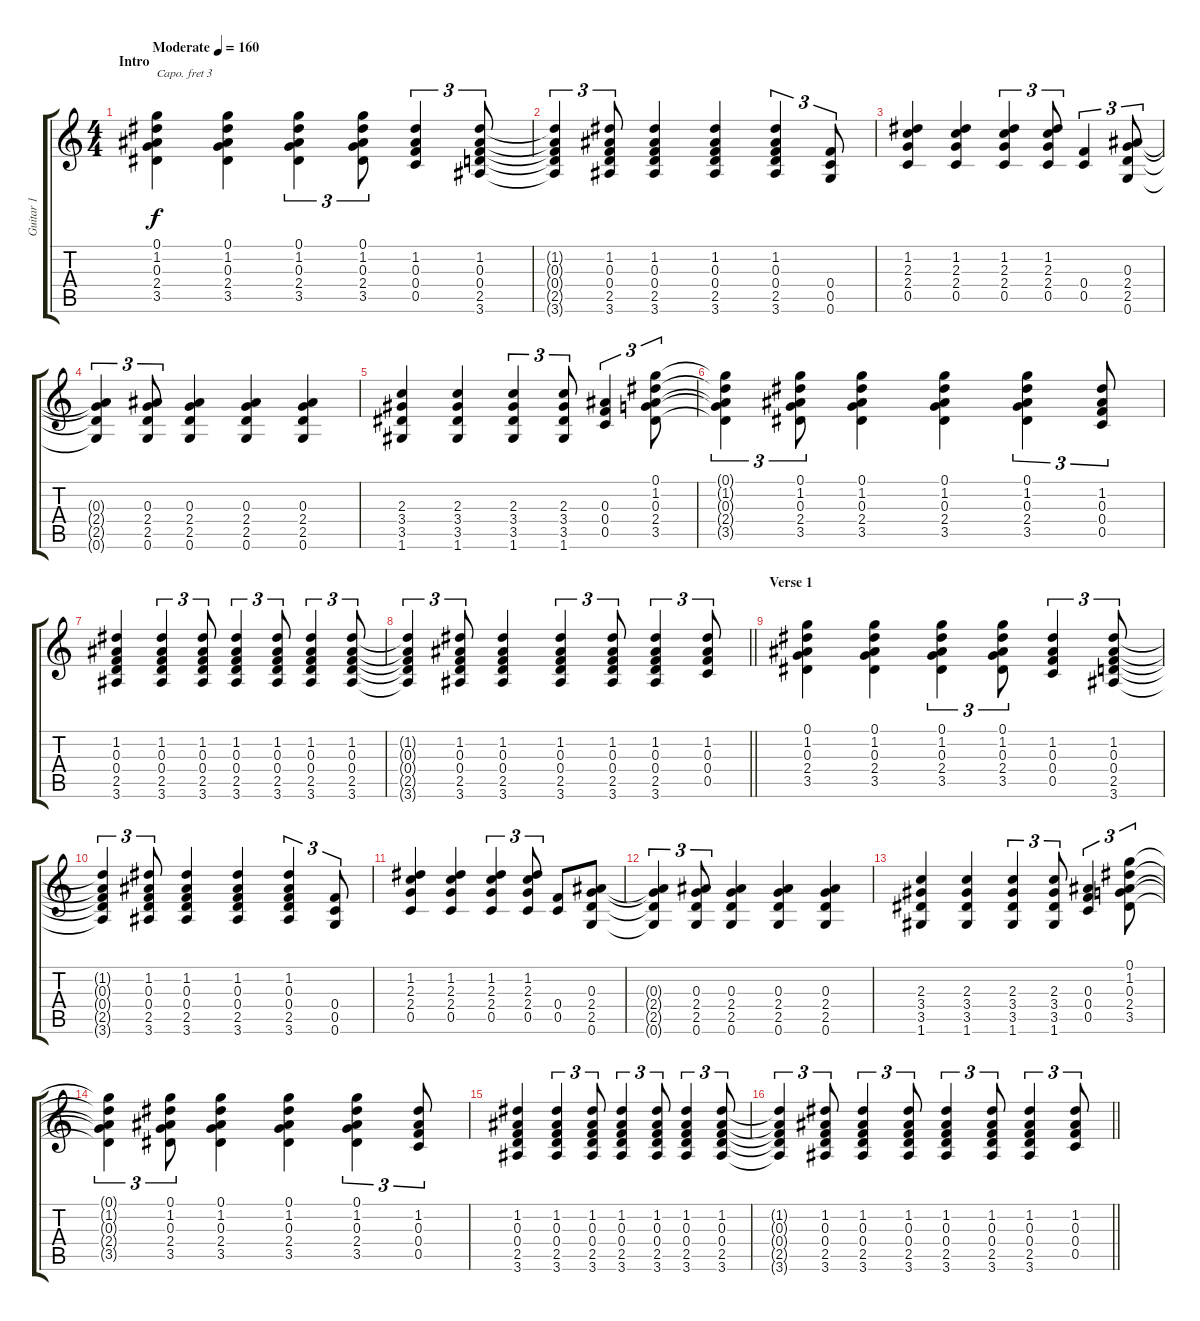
\track ("Guitar 1" "Guitar 1") {instrument acousticguitarsteel}
\staff {score tabs}
\capo 3
\tuning (E4 B3 G3 D3 A2 E2) {hide}
\ts (4 4)
\section ("" "Intro")
\tempo (160 "Moderate")
\clef g2
\ks c
(0.1 1.2 0.3 2.4 3.5).4{dy f instrument acousticguitarsteel} (0.1 1.2 0.3 2.4 3.5).4 (0.1 1.2 0.3 2.4 3.5).4{tu (3 2)} (0.1 1.2 0.3 2.4 3.5).8{tu (3 2)} (1.2 0.3 0.4 0.5).4{tu (3 2)} (1.2 0.3 0.4 2.5 3.6).8{tu (3 2)} |
(1.2{t} 0.3{t} 0.4{t} 2.5{t} 3.6{t}).4{tu (3 2)} (1.2 0.3 0.4 2.5 3.6).8{tu (3 2)} (1.2 0.3 0.4 2.5 3.6).4 (1.2 0.3 0.4 2.5 3.6).4 (1.2 0.3 0.4 2.5 3.6).4{tu (3 2)} (0.4 0.5 0.6).8{tu (3 2)} |
(1.2 2.3 2.4 0.5).4 (1.2 2.3 2.4 0.5).4 (1.2 2.3 2.4 0.5).4{tu (3 2)} (1.2 2.3 2.4 0.5).8{tu (3 2)} (0.4 0.5).4{tu (3 2)} (0.3 2.4 2.5 0.6).8{tu (3 2)} |
(0.3{t} 2.4{t} 2.5{t} 0.6{t}).4{tu (3 2)} (0.3 2.4 2.5 0.6).8{tu (3 2)} (0.3 2.4 2.5 0.6).4 (0.3 2.4 2.5 0.6).4 (0.3 2.4 2.5 0.6).4 |
(2.3 3.4 3.5 1.6).4 (2.3 3.4 3.5 1.6).4 (2.3 3.4 3.5 1.6).4{tu (3 2)} (2.3 3.4 3.5 1.6).8{tu (3 2)} (0.3 0.4 0.5).4{tu (3 2)} (0.1 1.2 0.3 2.4 3.5).8{tu (3 2)} |
(0.1{t} 1.2{t} 0.3{t} 2.4{t} 3.5{t}).4{tu (3 2)} (0.1 1.2 0.3 2.4 3.5).8{tu (3 2)} (0.1 1.2 0.3 2.4 3.5).4 (0.1 1.2 0.3 2.4 3.5).4 (0.1 1.2 0.3 2.4 3.5).4{tu (3 2)} (1.2 0.3 0.4 0.5).8{tu (3 2)} |
(1.2 0.3 0.4 2.5 3.6).4 (1.2 0.3 0.4 2.5 3.6).4{tu (3 2)} (1.2 0.3 0.4 2.5 3.6).8{tu (3 2)} (1.2 0.3 0.4 2.5 3.6).4{tu (3 2)} (1.2 0.3 0.4 2.5 3.6).8{tu (3 2)} (1.2 0.3 0.4 2.5 3.6).4{tu (3 2)} (1.2 0.3 0.4 2.5 3.6).8{tu (3 2)} |
\barLineRight lightlight
(1.2{t} 0.3{t} 0.4{t} 2.5{t} 3.6{t}).4{tu (3 2)} (1.2 0.3 0.4 2.5 3.6).8{tu (3 2)} (1.2 0.3 0.4 2.5 3.6).4 (1.2 0.3 0.4 2.5 3.6).4{tu (3 2)} (1.2 0.3 0.4 2.5 3.6).8{tu (3 2)} (1.2 0.3 0.4 2.5 3.6).4{tu (3 2)} (1.2 0.3 0.4 0.5).8{tu (3 2)} |
\section ("" "Verse 1")
(0.1 1.2 0.3 2.4 3.5).4 (0.1 1.2 0.3 2.4 3.5).4 (0.1 1.2 0.3 2.4 3.5).4{tu (3 2)} (0.1 1.2 0.3 2.4 3.5).8{tu (3 2)} (1.2 0.3 0.4 0.5).4{tu (3 2)} (1.2 0.3 0.4 2.5 3.6).8{tu (3 2)} |
(1.2{t} 0.3{t} 0.4{t} 2.5{t} 3.6{t}).4{tu (3 2)} (1.2 0.3 0.4 2.5 3.6).8{tu (3 2)} (1.2 0.3 0.4 2.5 3.6).4 (1.2 0.3 0.4 2.5 3.6).4 (1.2 0.3 0.4 2.5 3.6).4{tu (3 2)} (0.4 0.5 0.6).8{tu (3 2)} |
(1.2 2.3 2.4 0.5).4 (1.2 2.3 2.4 0.5).4 (1.2 2.3 2.4 0.5).4{tu (3 2)} (1.2 2.3 2.4 0.5).8{tu (3 2)} (0.4 0.5).8 (0.3 2.4 2.5 0.6).8 |
(0.3{t} 2.4{t} 2.5{t} 0.6{t}).4{tu (3 2)} (0.3 2.4 2.5 0.6).8{tu (3 2)} (0.3 2.4 2.5 0.6).4 (0.3 2.4 2.5 0.6).4 (0.3 2.4 2.5 0.6).4 |
(2.3 3.4 3.5 1.6).4 (2.3 3.4 3.5 1.6).4 (2.3 3.4 3.5 1.6).4{tu (3 2)} (2.3 3.4 3.5 1.6).8{tu (3 2)} (0.3 0.4 0.5).4{tu (3 2)} (0.1 1.2 0.3 2.4 3.5).8{tu (3 2)} |
(0.1{t} 1.2{t} 0.3{t} 2.4{t} 3.5{t}).4{tu (3 2)} (0.1 1.2 0.3 2.4 3.5).8{tu (3 2)} (0.1 1.2 0.3 2.4 3.5).4 (0.1 1.2 0.3 2.4 3.5).4 (0.1 1.2 0.3 2.4 3.5).4{tu (3 2)} (1.2 0.3 0.4 0.5).8{tu (3 2)} |
(1.2 0.3 0.4 2.5 3.6).4 (1.2 0.3 0.4 2.5 3.6).4{tu (3 2)} (1.2 0.3 0.4 2.5 3.6).8{tu (3 2)} (1.2 0.3 0.4 2.5 3.6).4{tu (3 2)} (1.2 0.3 0.4 2.5 3.6).8{tu (3 2)} (1.2 0.3 0.4 2.5 3.6).4{tu (3 2)} (1.2 0.3 0.4 2.5 3.6).8{tu (3 2)} |
\barLineRight lightlight
(1.2{t} 0.3{t} 0.4{t} 2.5{t} 3.6{t}).4{tu (3 2)} (1.2 0.3 0.4 2.5 3.6).8{tu (3 2)} (1.2 0.3 0.4 2.5 3.6).4{tu (3 2)} (1.2 0.3 0.4 2.5 3.6).8{tu (3 2)} (1.2 0.3 0.4 2.5 3.6).4{tu (3 2)} (1.2 0.3 0.4 2.5 3.6).8{tu (3 2)} (1.2 0.3 0.4 2.5 3.6).4{tu (3 2)} (1.2 0.3 0.4 0.5).8{tu (3 2)}
